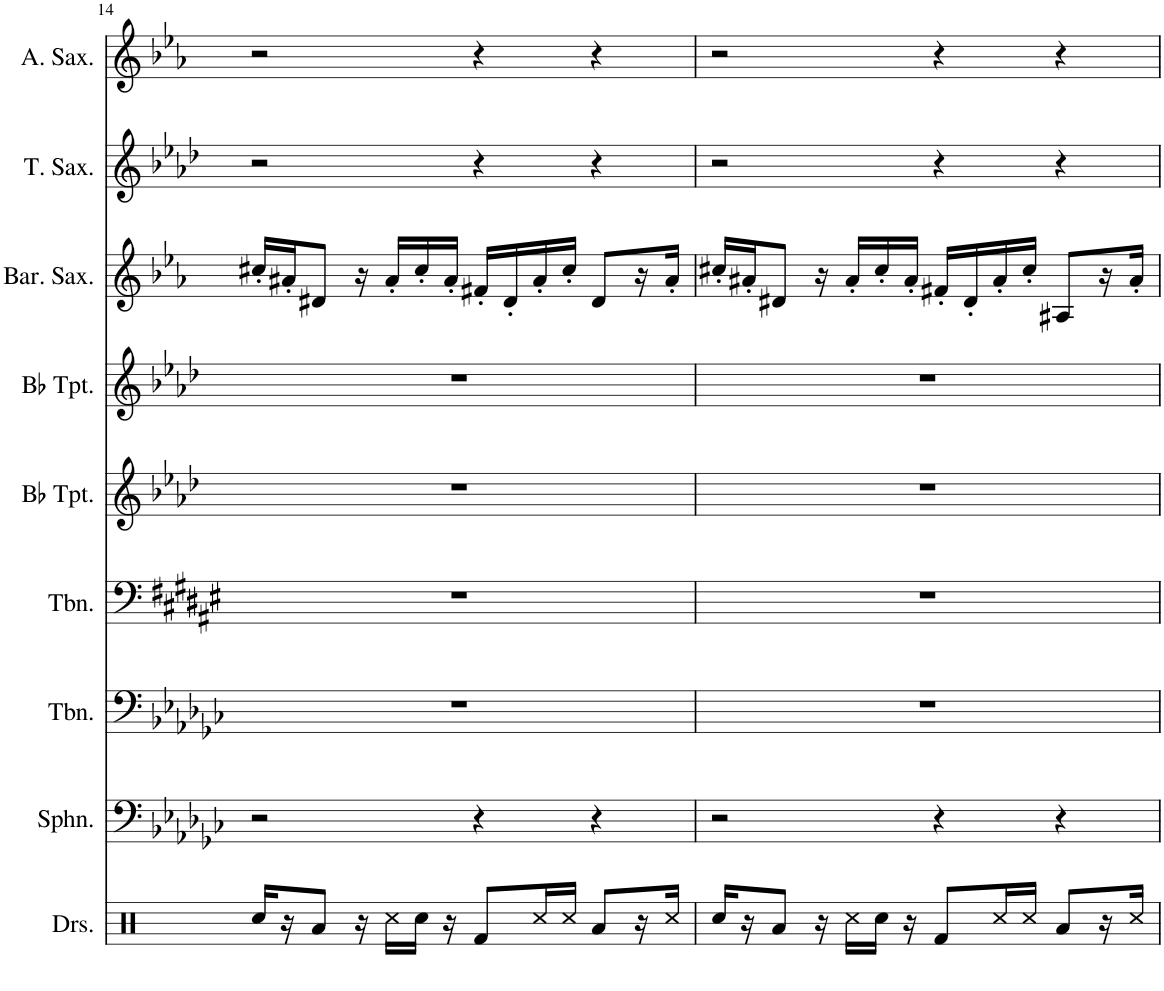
**kern	**kern	**kern	**kern	**kern	**kern	**kern	**kern	**kern
*part9	*part8	*part7	*part6	*part5	*part4	*part3	*part2	*part1
*staff9	*staff8	*staff7	*staff6	*staff5	*staff4	*staff3	*staff2	*staff1
*I"Drumset	*I"Sousaphone	*I"Trombone	*I"Trombone	*I"Bb Trumpet	*I"Bb Trumpet	*I"Baritone Saxophone	*I"Tenor Saxophone	*I"Alto Saxophone
*I'Drs.	*I'Sphn.	*I'Tbn.	*I'Tbn.	*I'Bb Tpt.	*I'Bb Tpt.	*I'Bar. Sax.	*I'T. Sax.	*I'A. Sax.
!!LO:PB:g=z
*clefX	*clefF4	*clefF4	*clefF4	*clefG2	*clefG2	*clefG2	*clefG2	*clefG2
*	*	*	*	*Trd1c2	*Trd1c2	*Trd12c21	*Trd8c14	*Trd5c9
*k[]	*k[b-e-a-d-g-c-]	*k[b-e-a-d-g-c-]	*k[f#c#g#d#a#e#]	*k[b-e-a-d-]	*k[b-e-a-d-]	*k[b-e-a-]	*k[b-e-a-d-]	*k[b-e-a-]
*M4/4	*M4/4	*M4/4	*M4/4	*M4/4	*M4/4	*M4/4	*M4/4	*M4/4
=14	=14	=14	=14	=14	=14	=14	=14	=14
!LO:N:head=solid	!	!	!	!	!	!	!	!
16Rcc/LL	2r	1r	1r	1r	1r	16cc#X'/LL	2r	2r
16r	.	.	.	.	.	16a#X'/J	.	.
8Ra/J	.	.	.	.	.	8d#X/J	.	.
16r	.	.	.	.	.	16r	.	.
!LO:N:head=solid	!	!	!	!	!	!	!	!
16Rcc\LL	.	.	.	.	.	16a#'/LL	.	.
!LO:N:head=solid	!	!	!	!	!	!	!	!
16Rcc\JJ	.	.	.	.	.	16cc#'/	.	.
16r	.	.	.	.	.	16a#'/JJ	.	.
8Rf/L	4r	.	.	.	.	16f#X'/LL	4r	4r
.	.	.	.	.	.	16d#'/	.	.
16Rcc/L	.	.	.	.	.	16a#'/	.	.
16Rcc/JJ	.	.	.	.	.	16cc#'/JJ	.	.
8Ra/L	4r	.	.	.	.	8d#/L	4r	4r
16r	.	.	.	.	.	16r	.	.
!LO:N:head=solid	!	!	!	!	!	!	!	!
16Rcc/JJ	.	.	.	.	.	16a#'/JJ	.	.
=15	=15	=15	=15	=15	=15	=15	=15	=15
!LO:N:head=solid	!	!	!	!	!	!	!	!
16Rcc/LL	2r	1r	1r	1r	1r	16cc#X'/LL	2r	2r
16r	.	.	.	.	.	16a#X'/J	.	.
8Ra/J	.	.	.	.	.	8d#X/J	.	.
16r	.	.	.	.	.	16r	.	.
!LO:N:head=solid	!	!	!	!	!	!	!	!
16Rcc\LL	.	.	.	.	.	16a#'/LL	.	.
!LO:N:head=solid	!	!	!	!	!	!	!	!
16Rcc\JJ	.	.	.	.	.	16cc#'/	.	.
16r	.	.	.	.	.	16a#'/JJ	.	.
8Rf/L	4r	.	.	.	.	16f#X'/LL	4r	4r
.	.	.	.	.	.	16d#'/	.	.
16Rcc/L	.	.	.	.	.	16a#'/	.	.
16Rcc/JJ	.	.	.	.	.	16cc#'/JJ	.	.
8Ra/L	4r	.	.	.	.	8A#X/L	4r	4r
16r	.	.	.	.	.	16r	.	.
!LO:N:head=solid	!	!	!	!	!	!	!	!
16Rcc/JJ	.	.	.	.	.	16a#'/JJ	.	.
=	=	=	=	=	=	=	=	=
*-	*-	*-	*-	*-	*-	*-	*-	*-
